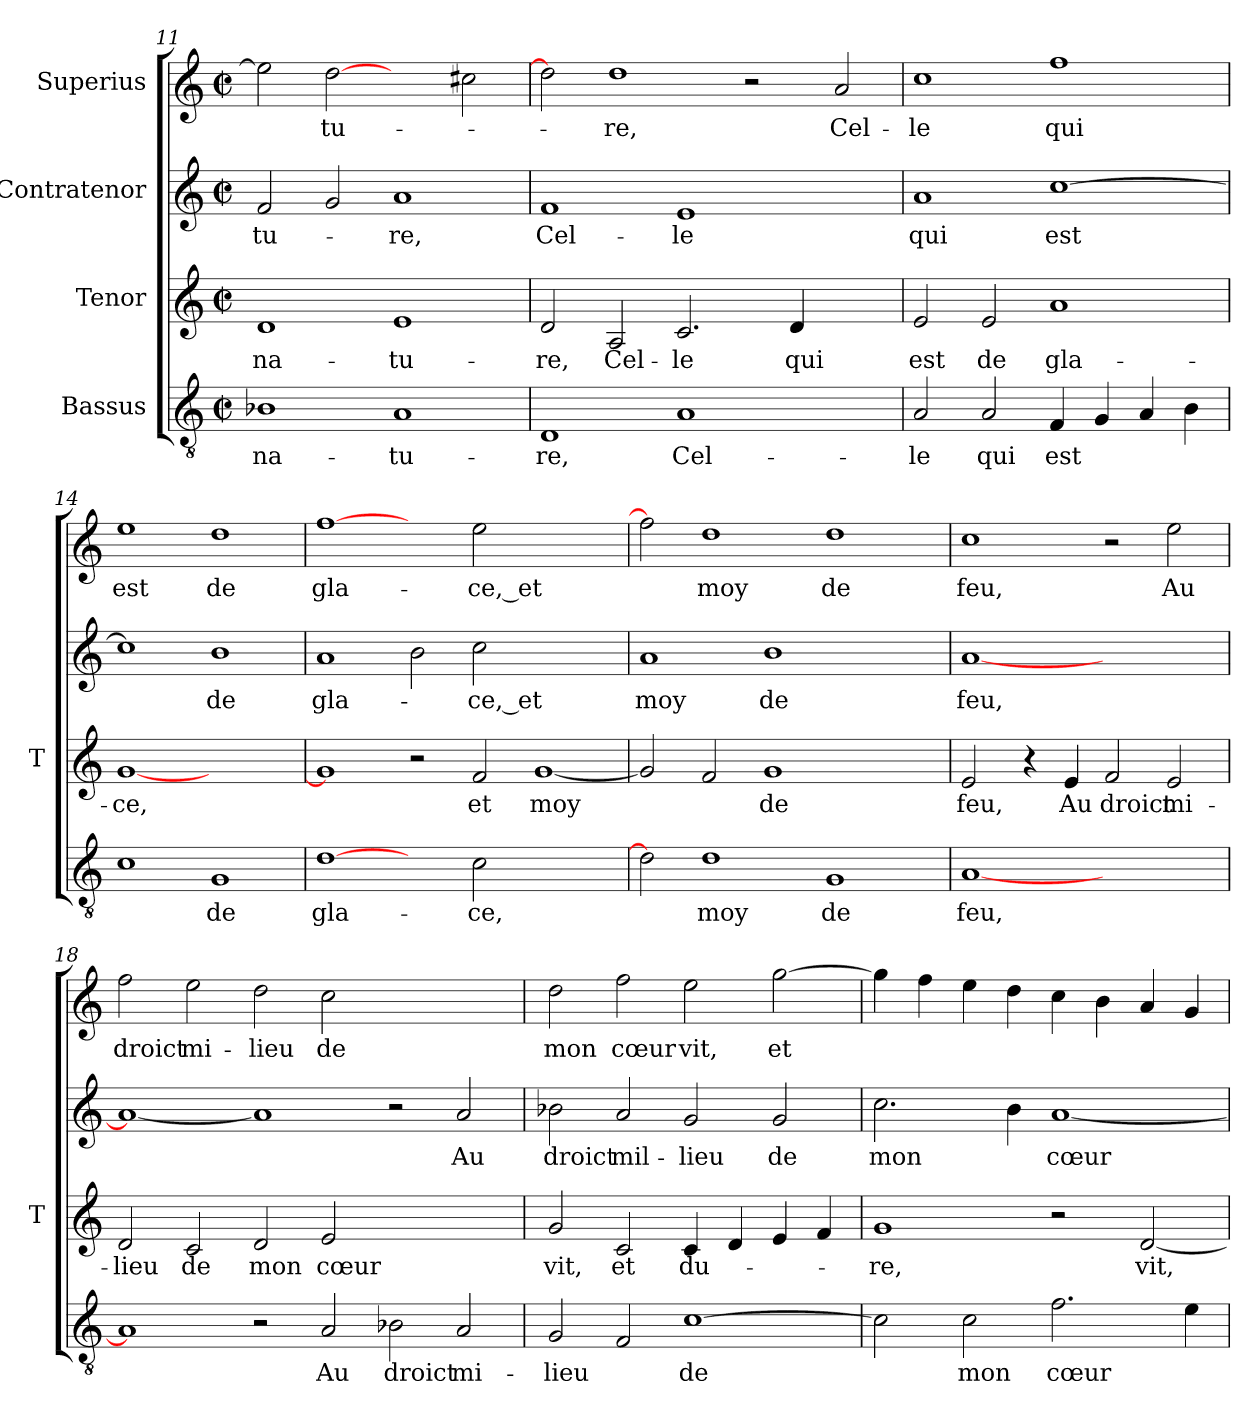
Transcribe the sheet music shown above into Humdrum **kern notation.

**kern	**text	**kern	**text	**kern	**text	**kern	**text
*part4	*part4	*part3	*part3	*part2	*part2	*part1	*part1
*staff4	*staff4	*staff3	*staff3	*staff2	*staff2	*staff1	*staff1
*I"Bassus	*	*I"Tenor	*	*I"Contratenor	*	*I"Superius	*
*	*	*I'T	*	*	*	*	*
!!LO:PB:g=z
*clefGv2	*	*clefG2	*	*clefG2	*	*clefG2	*
*k[]	*	*k[]	*	*k[]	*	*k[]	*
*C:	*	*C:	*	*C:	*	*C:	*
*M2/2	*	*M2/2	*	*M2/2	*	*M2/2	*
*met(c|)	*	*met(c|)	*	*met(c|)	*	*met(c|)	*
=11	=11	=11	=11	=11	=11	=11	=11
1B-X	na-	1d	na-	2f	tu-	2ee]	.
.	.	.	.	2g	.	[2dd	tu-
1A	tu-	1e	tu-	1a	-re,	2ryy	.
.	.	.	.	.	.	2cc#X	.
=12	=12	=12	=12	=12	=12	=12	=12
1D	-re,	2d	-re,	1f	Cel-	2dd]	.
.	.	2A	Cel-	.	.	1dd	-re,
1A	Cel-	2.c	-le	1e	-le	.	.
.	.	.	.	.	.	2r	.
.	.	4d	-qui	.	.	.	.
2ryy	.	2ryy	.	2ryy	.	2a	Cel-
!!LO:PB:g=z
=13	=13	=13	=13	=13	=13	=13	=13
2A	-le	2e	-est	1a	-qui	1cc	-le
2A	-qui	2e	-de	.	.	.	.
4F	-est	1a	gla-	[1cc	-est	1ff	-qui
4G	.	.	.	.	.	.	.
4A	.	.	.	.	.	.	.
4B	.	.	.	.	.	.	.
=14	=14	=14	=14	=14	=14	=14	=14
1c	.	[1g	-ce,	1cc]	.	1ee	-est
1G	-de	1ryy	.	1b	-de	1dd	-de
=15	=15	=15	=15	=15	=15	=15	=15
[1d	gla-	1g]	.	1a	gla-	[1ff	gla-
2ryy	.	2r	.	2b	.	2ryy	.
2c	-ce,	2f	-et	2cc	-ce,_et	2ee	-ce,_et
1ryy	.	[1g	-moy	1ryy	.	1ryy	.
=16	=16	=16	=16	=16	=16	=16	=16
2d]	.	2g]	.	1a	-moy	2ff]	.
1d	-moy	2f	.	.	.	1dd	-moy
.	.	1g	-de	1b	-de	.	.
1G	-de	.	.	.	.	1dd	-de
.	.	2ryy	.	2ryy	.	.	.
=17	=17	=17	=17	=17	=17	=17	=17
[1A	-feu,	2e	-feu,	[1a	-feu,	1cc	-feu,
.	.	4r	.	.	.	.	.
.	.	4e	-Au	.	.	.	.
1ryy	.	2f	-droict	1ryy	.	2r	.
.	.	2e	mi-	.	.	2ee	-Au
!!LO:PB:g=z
=18	=18	=18	=18	=18	=18	=18	=18
1A]	.	2d	-lieu	1a_	.	2ff	-droict
.	.	2c	-de	.	.	2ee	mi-
2r	.	2d	-mon	1a]	.	2dd	-lieu
2A	-Au	2e	-cœur	.	.	2cc	-de
2B-X	-droict	1ryy	.	2r	.	1ryy	.
2A	mi-	.	.	2a	-Au	.	.
=19	=19	=19	=19	=19	=19	=19	=19
2G	-lieu	2g	-vit,	2b-X	-droict	2dd	-mon
2F	.	2c	-et	2a	mil-	2ff	-cœur
[1c	-de	4c	du-	2g	-lieu	2ee	-vit,
.	.	4d	.	.	.	.	.
.	.	4e	.	2g	-de	[2gg	-et
.	.	4f	.	.	.	.	.
=20	=20	=20	=20	=20	=20	=20	=20
2c]	.	1g	-re,	2.cc	-mon	4gg]	.
.	.	.	.	.	.	4ff	.
2c	-mon	.	.	.	.	4ee	.
.	.	.	.	4b	.	4dd	.
2.f	-cœur	2r	.	[1a	-cœur	4cc	.
.	.	.	.	.	.	4b	.
.	.	[2d	-vit,	.	.	4a	.
4e	.	.	.	.	.	4g	.
=	=	=	=	=	=	=	=
*-	*-	*-	*-	*-	*-	*-	*-
